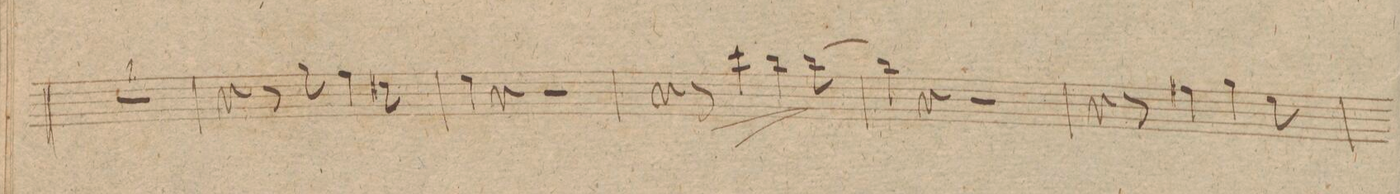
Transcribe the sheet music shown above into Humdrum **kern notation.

**kern	**dynam
*I"Violino. 1mo	*
*clefG2	*
*k[]	*
*met(c|)	*
*M2/2	*
1r	.
=23	=23
4r	.
8r	.
4gg\	.
4ff\	.
8dd#X\	.
=24	=24
4ee\	.
4r	.
2r	.
=25	=25
4r	.
8r	>
4ccc\	.
4bb\	.
[8bb\	]
=26	=26
4bb\]	.
4r	.
2r	.
=27	=27
4r	.
8r	.
4ff#X\	.
4gg\	.
8ee\	.
=28	=28
*-	*-
